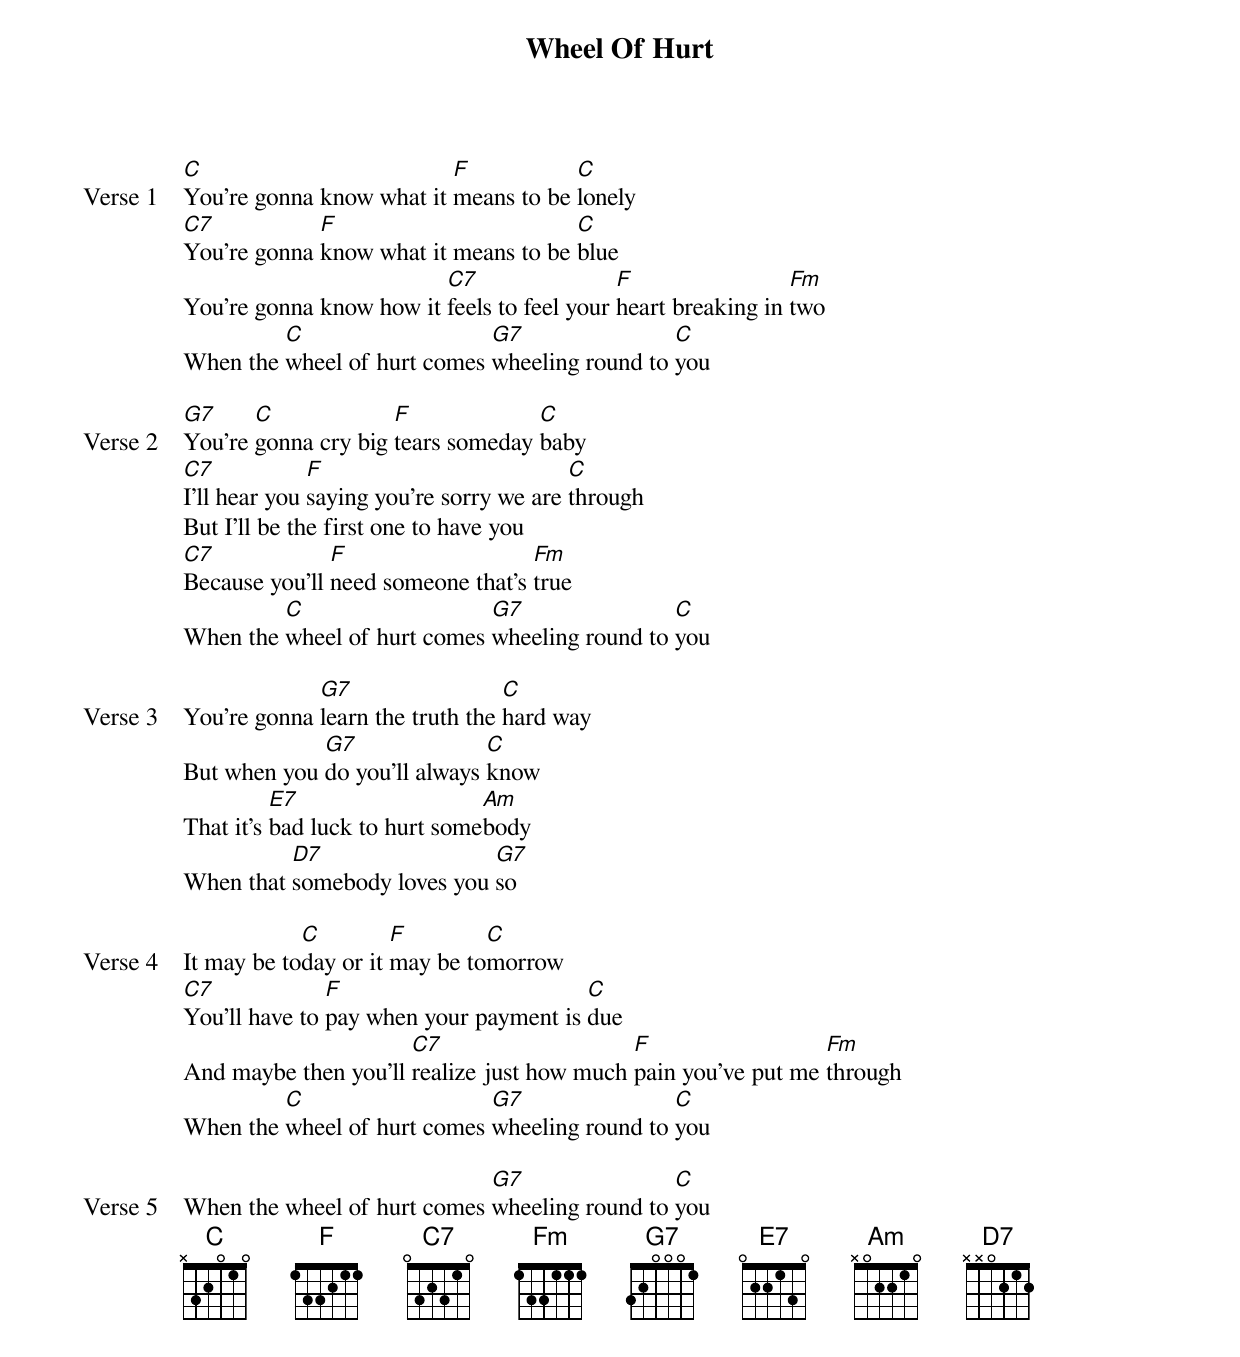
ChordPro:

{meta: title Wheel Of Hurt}
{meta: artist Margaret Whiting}
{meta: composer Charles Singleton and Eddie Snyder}

{start_of_verse: Verse 1}
[C]You're gonna know what it [F]means to be [C]lonely
[C7]You're gonna [F]know what it means to be [C]blue
You're gonna know how it [C7]feels to feel your [F]heart breaking in [Fm]two
When the [C]wheel of hurt comes [G7]wheeling round to [C]you
{end_of_verse}

{start_of_verse: Verse 2}
[G7]You’re [C]gonna cry big [F]tears someday [C]baby
[C7]I'll hear you [F]saying you're sorry we are [C]through
But I'll be the first one to have you
[C7]Because you'll [F]need someone that's [Fm]true
When the [C]wheel of hurt comes [G7]wheeling round to [C]you
{end_of_verse}

{start_of_verse: Verse 3}
You're gonna [G7]learn the truth the [C]hard way
But when you [G7]do you'll always [C]know
That it's [E7]bad luck to hurt some[Am]body
When that [D7]somebody loves you [G7]so
{end_of_verse}

{start_of_verse: Verse 4}
It may be to[C]day or it [F]may be to[C]morrow
[C7]You'll have to [F]pay when your payment is [C]due
And maybe then you'll [C7]realize just how much [F]pain you've put me [Fm]through
When the [C]wheel of hurt comes [G7]wheeling round to [C]you
{end_of_verse}

{start_of_verse: Verse 5}
When the wheel of hurt comes [G7]wheeling round to [C]you
{end_of_verse}
